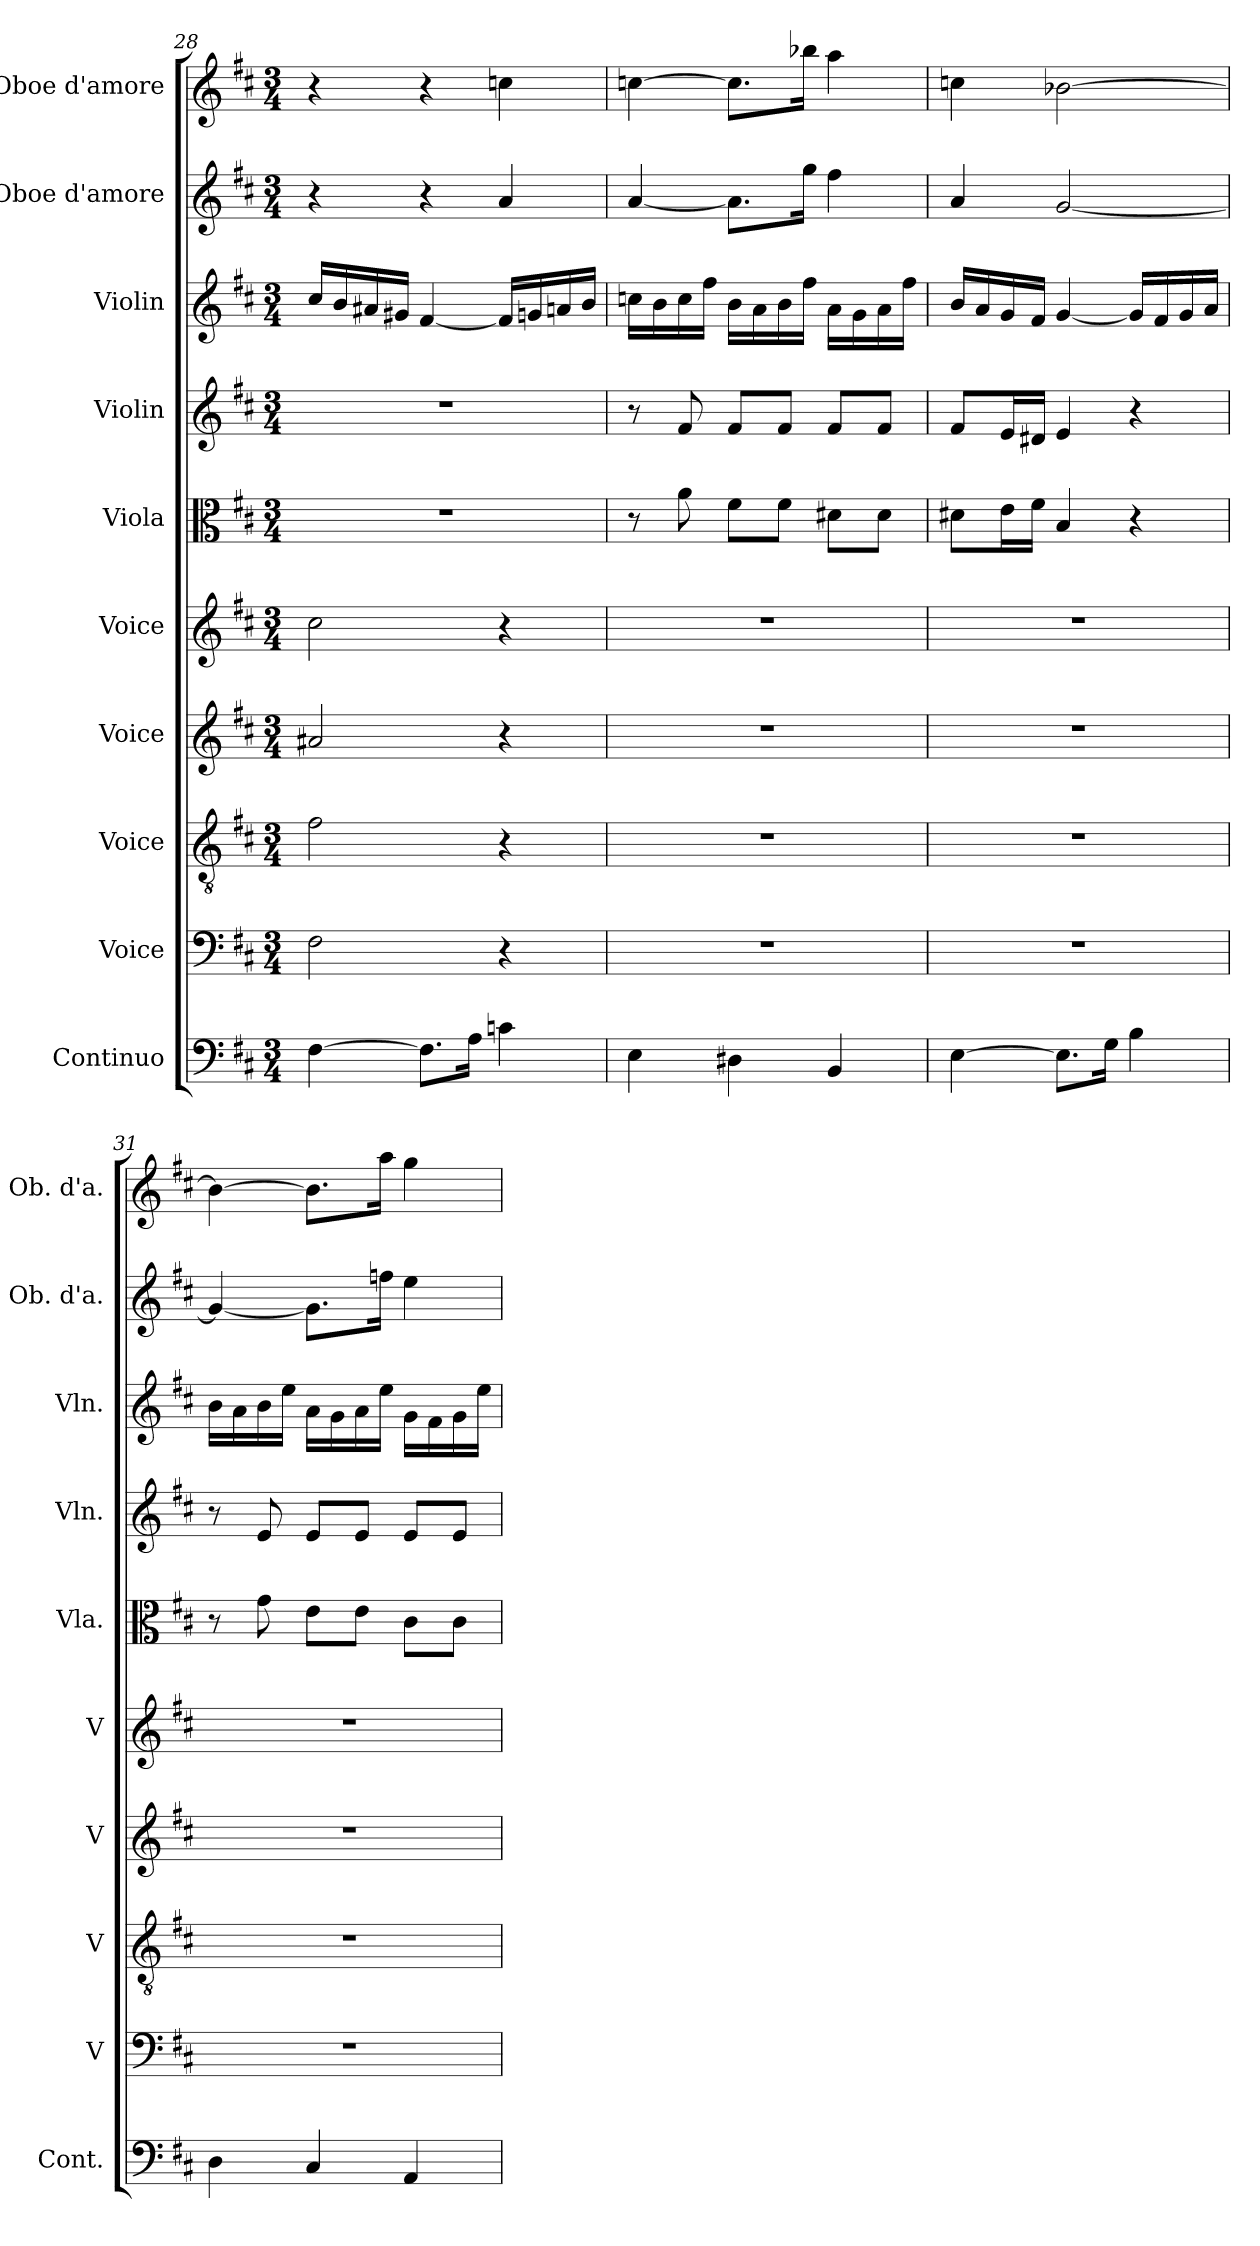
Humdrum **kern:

**kern	**kern	**kern	**kern	**kern	**kern	**kern	**kern	**kern	**kern
*part10	*part9	*part8	*part7	*part6	*part5	*part4	*part3	*part2	*part1
*staff10	*staff9	*staff8	*staff7	*staff6	*staff5	*staff4	*staff3	*staff2	*staff1
*I"Continuo	*I"Voice	*I"Voice	*I"Voice	*I"Voice	*I"Viola	*I"Violin	*I"Violin	*I"Oboe d'amore	*I"Oboe d'amore
*I'Cont.	*I'V	*I'V	*I'V	*I'V	*I'Vla.	*I'Vln.	*I'Vln.	*I'Ob. d'a.	*I'Ob. d'a.
!!LO:PB:g=z
*clefF4	*clefF4	*clefGv2	*clefG2	*clefG2	*clefC3	*clefG2	*clefG2	*clefG2	*clefG2
*ITrd7c12	*	*	*	*	*	*	*	*ITrd2c3	*ITrd2c3
*k[f#c#]	*k[f#c#]	*k[f#c#]	*k[f#c#]	*k[f#c#]	*k[f#c#]	*k[f#c#]	*k[f#c#]	*k[f#c#g#d#a#]	*k[f#c#g#d#a#]
*M3/4	*M3/4	*M3/4	*M3/4	*M3/4	*M3/4	*M3/4	*M3/4	*M3/4	*M3/4
=28	=28	=28	=28	=28	=28	=28	=28	=28	=28
[4FF#\	2F#\	2f#\	2a#X/	2cc#\	2.r	2.r	16cc#/LL	4r	4r
.	.	.	.	.	.	.	16b/	.	.
.	.	.	.	.	.	.	16a#X/	.	.
.	.	.	.	.	.	.	16g#X/JJ	.	.
8.FF#\L]	.	.	.	.	.	.	[4f#/	4r	4r
16AA\Jk	.	.	.	.	.	.	.	.	.
4Cn\	4r	4r	4r	4r	.	.	16f#/LL]	4f#/	4an\
.	.	.	.	.	.	.	16gn/	.	.
.	.	.	.	.	.	.	16an/	.	.
.	.	.	.	.	.	.	16b/JJ	.	.
=29	=29	=29	=29	=29	=29	=29	=29	=29	=29
4EE\	2.r	2.r	2.r	2.r	8r	8r	16ccn\LL	[4f#/	[4an\
.	.	.	.	.	.	.	16b\	.	.
.	.	.	.	.	8a\	8f#/	16cc\	.	.
.	.	.	.	.	.	.	16ff#\JJ	.	.
4DD#X\	.	.	.	.	8f#\L	8f#/L	16b\LL	8.f#\L]	8.a\L]
.	.	.	.	.	.	.	16a\	.	.
.	.	.	.	.	8f#\J	8f#/J	16b\	.	.
.	.	.	.	.	.	.	16ff#\JJ	16ee\Jk	16ggn\Jk
4BBB/	.	.	.	.	8d#X\L	8f#/L	16a\LL	4dd#\	4ff#\
.	.	.	.	.	.	.	16g\	.	.
.	.	.	.	.	8d#\J	8f#/J	16a\	.	.
.	.	.	.	.	.	.	16ff#\JJ	.	.
=30	=30	=30	=30	=30	=30	=30	=30	=30	=30
[4EE\	2.r	2.r	2.r	2.r	8d#X\L	8f#/L	16b/LL	4f#/	4an\
.	.	.	.	.	.	.	16a/	.	.
.	.	.	.	.	16e\L	16e/L	16g/	.	.
.	.	.	.	.	16f#\JJ	16d#X/JJ	16f#/JJ	.	.
8.EE\L]	.	.	.	.	4B/	4e/	[4g/	[2e/	[2gn\
16GG\Jk	.	.	.	.	.	.	.	.	.
4BB\	.	.	.	.	4r	4r	16g/LL]	.	.
.	.	.	.	.	.	.	16f#/	.	.
.	.	.	.	.	.	.	16g/	.	.
.	.	.	.	.	.	.	16a/JJ	.	.
!!LO:PB:g=z
=31	=31	=31	=31	=31	=31	=31	=31	=31	=31
4DD\	2.r	2.r	2.r	2.r	8r	8r	16b\LL	4e/_	4g\_
.	.	.	.	.	.	.	16a\	.	.
.	.	.	.	.	8g\	8e/	16b\	.	.
.	.	.	.	.	.	.	16ee\JJ	.	.
4CC#/	.	.	.	.	8e\L	8e/L	16a\LL	8.e\L]	8.g\L]
.	.	.	.	.	.	.	16g\	.	.
.	.	.	.	.	8e\J	8e/J	16a\	.	.
.	.	.	.	.	.	.	16ee\JJ	16ddn\Jk	16ff#\Jk
4AAA/	.	.	.	.	8c#\L	8e/L	16g\LL	4cc#\	4ee\
.	.	.	.	.	.	.	16f#\	.	.
.	.	.	.	.	8c#\J	8e/J	16g\	.	.
.	.	.	.	.	.	.	16ee\JJ	.	.
=	=	=	=	=	=	=	=	=	=
*-	*-	*-	*-	*-	*-	*-	*-	*-	*-
